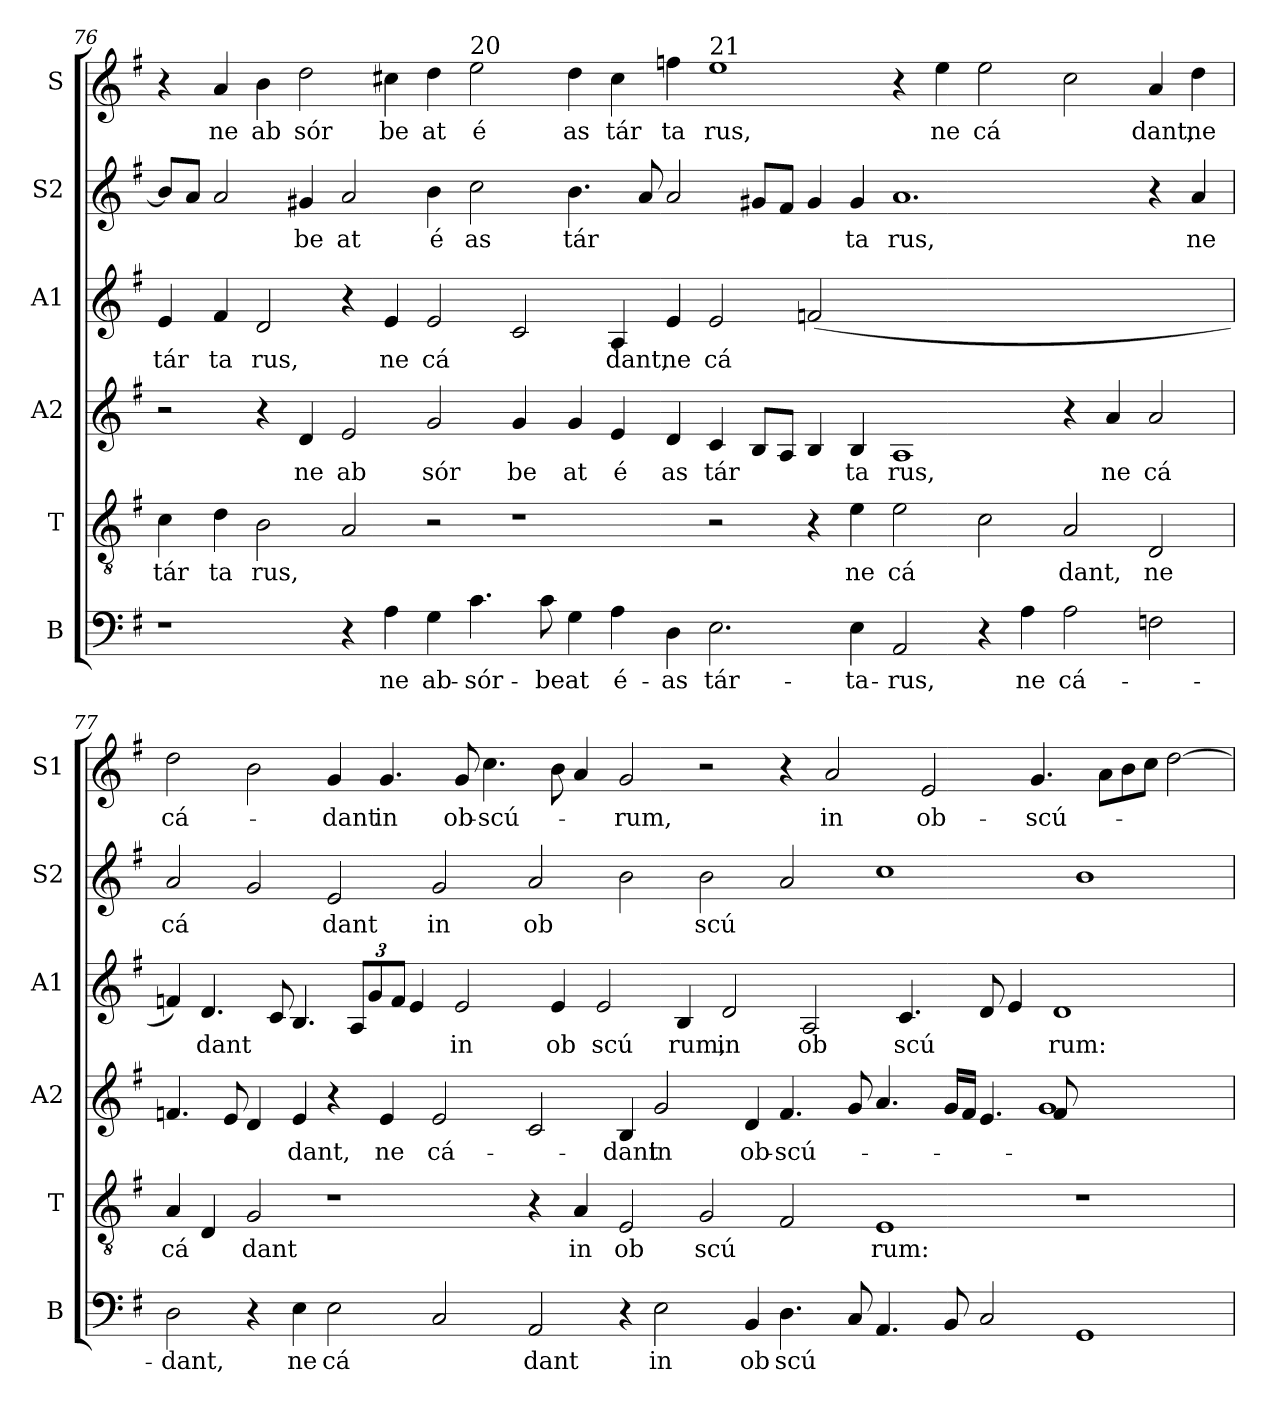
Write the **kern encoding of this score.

**kern	**text	**kern	**text	**kern	**text	**kern	**text	**kern	**text	**kern	**text
*part6	*part6	*part5	*part5	*part4	*part4	*part3	*part3	*part2	*part2	*part1	*part1
*staff6	*staff6	*staff5	*staff5	*staff4	*staff4	*staff3	*staff3	*staff2	*staff2	*staff1	*staff1
*I"B	*	*I"T	*	*I"A2	*	*I"A1	*	*I"S2	*	*I"S	*
*I'B	*	*I'T	*	*I'A2	*	*I'A1	*	*I'S2	*	*I'S1	*
!!LO:LB:g=z
*clefF4	*	*clefGv2	*	*clefG2	*	*clefG2	*	*clefG2	*	*clefG2	*
*k[f#]	*	*k[f#]	*	*k[f#]	*	*k[f#]	*	*k[f#]	*	*k[f#]	*
*G:	*	*G:	*	*G:	*	*G:	*	*G:	*	*G:	*
=76	=76	=76	=76	=76	=76	=76	=76	=76	=76	=76	=76
!	!	!	!LO:LY:b:cj	!	!	!	!LO:LY:b:cj	!	!	!	!
1r	.	4c\	tár	2r	.	4e/	tár	8b/L]	.	4r	.
.	.	.	.	.	.	.	.	8a/J	.	.	.
!	!	!	!LO:LY:b:cj	!	!	!	!LO:LY:b:cj	!	!	!	!LO:LY:b:cj
.	.	4d\	ta	.	.	4f#/	ta	2a/	.	4a/	ne
!	!	!	!LO:LY:b	!	!	!	!LO:LY:b:cj	!	!	!	!LO:LY:b:cj
.	.	2B\	rus,	4r	.	2d/	rus,	.	.	4b\	ab
!	!	!	!	!	!LO:LY:b:cj	!	!	!	!LO:LY:b:cj	!	!LO:LY:b:cj
.	.	.	.	4d/	ne	.	.	4g#X/	be	2dd\	sór
!	!	!	!	!	!LO:LY:b:cj	!	!	!	!LO:LY:b:cj	!	!
4r	.	2A/	.	2e/	ab	4r	.	2a/	at	.	.
!	!LO:LY:b:cj	!	!	!	!	!	!LO:LY:b:cj	!	!	!	!LO:LY:b:cj
4A\	ne	.	.	.	.	4e/	ne	.	.	4cc#X\	be
!	!LO:LY:b:cj	!	!	!	!LO:LY:b:cj	!	!LO:LY:b:cj	!	!LO:LY:b:cj	!	!LO:LY:b:cj
4G\	ab-	2r	.	2g/	sór	2e/	cá	4b\	é	4dd\	at
!	!	!	!	!	!	!	!	!	!	!LO:TX:a:t=20	!
!	!LO:LY:b:cj	!	!	!	!	!	!	!	!LO:LY:b:cj	!	!LO:LY:b:cj
4.c\	-sór-	.	.	.	.	.	.	2cc\	as	2ee\	é
!	!	!	!	!	!LO:LY:b:cj	!	!	!	!	!	!
.	.	1r	.	4g/	be	2c/	.	.	.	.	.
!	!LO:LY:b:cj	!	!	!	!	!	!	!	!	!	!
8c\	-beat	.	.	.	.	.	.	.	.	.	.
!	!	!	!	!	!LO:LY:b:cj	!	!	!	!LO:LY:b	!	!LO:LY:b:cj
4G\	.	.	.	4g/	at	.	.	4.b\	tár	4dd\	as
!	!LO:LY:b:cj	!	!	!	!LO:LY:b:cj	!	!LO:LY:b:cj	!	!	!	!LO:LY:b:cj
4A\	é-	.	.	4e/	é	4A/	dant,	.	.	4cc#\	tár
.	.	.	.	.	.	.	.	8a/	.	.	.
!	!LO:LY:b:cj	!	!	!	!LO:LY:b:cj	!	!LO:LY:b:cj	!	!	!	!LO:LY:b:cj
4D\	-as	.	.	4d/	as	4e/	ne	2a/	.	4ffn\	ta
!	!	!	!	!	!	!	!	!	!	!LO:TX:a:t=21	!
!	!LO:LY:b:cj	!	!	!	!LO:LY:b	!	!LO:LY:b:cj	!	!	!	!LO:LY:b:cj
2.E\	tár-	2r	.	4c/	tár	2e/	cá	.	.	1ee	rus,
.	.	.	.	8B/L	.	.	.	8g#X/L	.	.	.
.	.	.	.	8A/J	.	.	.	8f#/J	.	.	.
.	.	4r	.	4B/	.	(>2fn/	.	4g#/	.	.	.
!	!LO:LY:b:cj	!	!LO:LY:b:cj	!	!LO:LY:b:cj	!	!	!	!LO:LY:b:cj	!	!
4E\	-ta-	4e\	ne	4B/	ta	.	.	4g#/	ta	.	.
!	!LO:LY:b:cj	!	!LO:LY:b:cj	!	!LO:LY:b:cj	!	!	!	!LO:LY:b:cj	!	!
2AA/	-rus,	2e\	cá	1A	rus,	0ryy	.	1.a	rus,	4r	.
!	!	!	!	!	!	!	!	!	!	!	!LO:LY:b:cj
.	.	.	.	.	.	.	.	.	.	4ee\	ne
!	!	!	!	!	!	!	!	!	!	!	!LO:LY:b:cj
4r	.	2c\	.	.	.	.	.	.	.	2ee\	cá
!	!LO:LY:b:cj	!	!	!	!	!	!	!	!	!	!
4A\	ne	.	.	.	.	.	.	.	.	.	.
!	!LO:LY:b:cj	!	!LO:LY:b:cj	!	!	!	!	!	!	!	!
2A\	cá-	2A/	dant,	4r	.	.	.	.	.	2cc#\	.
!	!	!	!	!	!LO:LY:b:cj	!	!	!	!	!	!
.	.	.	.	4a/	ne	.	.	.	.	.	.
!	!	!	!LO:LY:b:cj	!	!LO:LY:b:cj	!	!	!	!	!	!LO:LY:b:cj
2Fn\	.	2D/	ne	2a/	cá	.	.	4r	.	4a/	dant,
!	!	!	!	!	!	!	!	!	!LO:LY:b:cj	!	!LO:LY:b:cj
.	.	.	.	.	.	.	.	4a/	ne	4dd\	ne
!!LO:PB:g=z
=77	=77	=77	=77	=77	=77	=77	=77	=77	=77	=77	=77
!	!LO:LY:b:cj	!	!LO:LY:b:cj	!	!	!	!	!	!LO:LY:b:cj	!	!LO:LY:b:cj
*	*	*	*	*^	*	*	*	*	*	*	*
2D\	-dant,	4A/	cá	4.fn/	1...ryy	.	4fn/)	.	2a/	cá	2dd\	cá-
!	!	!	!	!	!	!	!	!LO:LY:b	!	!	!	!
.	.	4D/	.	.	.	.	4.d/	dant	.	.	.	.
.	.	.	.	8e/	.	.	.	.	.	.	.	.
!	!	!	!LO:LY:b:cj	!	!	!	!	!	!	!	!	!
4r	.	2G/	dant	4d/	.	.	.	.	2g/	.	2b\	.
.	.	.	.	.	.	.	8c/	.	.	.	.	.
!	!LO:LY:b:cj	!	!	!	!	!LO:LY:b:cj	!	!	!	!	!	!
4E\	ne	.	.	4e/	.	dant,	4.B/	.	.	.	.	.
!	!LO:LY:b:cj	!	!	!	!	!	!	!	!	!LO:LY:b:cj	!	!LO:LY:b:cj
2E\	cá	1r	.	4r	.	.	.	.	2e/	dant	4g/	-dant
.	.	.	.	.	.	.	12A/L	.	.	.	.	.
.	.	.	.	.	.	.	12g/	.	.	.	.	.
!	!	!	!	!	!	!LO:LY:b:cj	!	!	!	!	!	!LO:LY:b:cj
.	.	.	.	4e/	.	ne	.	.	.	.	4.g/	in
.	.	.	.	.	.	.	12f/J	.	.	.	.	.
.	.	.	.	.	.	.	4e/	.	.	.	.	.
!	!	!	!	!	!	!LO:LY:b:cj	!	!	!	!LO:LY:b:cj	!	!
2C/	.	.	.	2e/	.	cá-	.	.	2g/	in	.	.
!	!	!	!	!	!	!	!	!LO:LY:b:cj	!	!	!	!LO:LY:b:cj
.	.	.	.	.	.	.	2e/	in	.	.	8g/	ob-
!	!	!	!	!	!	!	!	!	!	!	!	!LO:LY:b
.	.	.	.	.	.	.	.	.	.	.	4.cc\	-scú-
*	*	*	*	*v	*v	*	*	*	*	*	*	*
!	!LO:LY:b:cj	!	!	!	!	!	!	!	!LO:LY:b:cj	!	!
2AA/	dant	4r	.	2c/	.	.	.	2a/	ob	.	.
!	!	!	!	!	!	!	!LO:LY:b:cj	!	!	!	!
.	.	.	.	.	.	4e/	ob	.	.	8b\	.
!	!	!	!LO:LY:b:cj	!	!	!	!	!	!	!	!
.	.	4A/	in	.	.	.	.	.	.	4a/	.
!	!	!	!	!	!	!	!LO:LY:b:cj	!	!	!	!
.	.	.	.	.	.	2e/	scú	.	.	.	.
!	!	!	!LO:LY:b:cj	!	!LO:LY:b:cj	!	!	!	!	!	!LO:LY:b:cj
4r	.	2E/	ob	4B/	-dant	.	.	2b\	.	2g/	-rum,
!	!LO:LY:b:cj	!	!	!	!LO:LY:b:cj	!	!	!	!	!	!
2E\	in	.	.	2g/	in	.	.	.	.	.	.
!	!	!	!	!	!	!	!LO:LY:b:cj	!	!	!	!
.	.	.	.	.	.	4B/	rum,	.	.	.	.
!	!	!	!LO:LY:b	!	!	!	!	!	!LO:LY:b	!	!
.	.	2G/	scú	.	.	.	.	2b\	scú	2r	.
!	!	!	!	!	!	!	!LO:LY:b:cj	!	!	!	!
.	.	.	.	.	.	2d/	in	.	.	.	.
!	!LO:LY:b:cj	!	!	!	!LO:LY:b:cj	!	!	!	!	!	!
4BB/	ob	.	.	4d/	ob-	.	.	.	.	.	.
!	!LO:LY:b	!	!	!	!LO:LY:b	!	!	!	!	!	!
4.D\	scú	2F#/	.	4.f/	-scú-	.	.	2a/	.	4r	.
!	!	!	!	!	!	!	!LO:LY:b:cj	!	!	!	!
.	.	.	.	.	.	2A/	ob	.	.	.	.
!	!	!	!	!	!	!	!	!	!	!	!LO:LY:b:cj
.	.	.	.	.	.	.	.	.	.	2a/	in
8C/	.	.	.	8g/	.	.	.	.	.	.	.
!	!	!	!LO:LY:b:cj	!	!	!	!	!	!	!	!
4.AA/	.	1E	rum:	4.a/	.	.	.	1cc	.	.	.
!	!	!	!	!	!	!	!LO:LY:b	!	!	!	!
.	.	.	.	.	.	4.c/	scú	.	.	.	.
!	!	!	!	!	!	!	!	!	!	!	!LO:LY:b:cj
.	.	.	.	.	.	.	.	.	.	2e/	ob-
8BB/	.	.	.	16g/L	.	.	.	.	.	.	.
.	.	.	.	16f/J	.	.	.	.	.	.	.
2C/	.	.	.	4.e/	.	8d/	.	.	.	.	.
.	.	.	.	.	.	4e/	.	.	.	.	.
!	!	!	!	!	!	!	!	!	!	!	!LO:LY:b
.	.	.	.	.	.	.	.	.	.	4.g/	-scú-
*	*	*	*	*^	*	*	*	*	*	*	*
!	!	!	!	!	!	!	!	!LO:LY:b:cj	!	!	!	!
.	.	.	.	8f/	1g	.	1d	rum:	.	.	.	.
!	!	!LO:N:vis=1	!	!	!	!	!	!	!	!	!	!
1GG	.	2..r	.	8ryy	.	.	.	.	1b	.	.	.
.	.	.	.	2..ryy	.	.	.	.	.	.	8a\L	.
.	.	.	.	.	.	.	.	.	.	.	8b\	.
.	.	.	.	.	.	.	.	.	.	.	8cc\J	.
.	.	.	.	.	.	.	.	.	.	.	[<2dd\	.
.	.	8ryy	.	.	8ryy	.	8ryy	.	.	.	.	.
*	*	*	*	*v	*v	*	*	*	*	*	*	*
=	=	=	=	=	=	=	=	=	=	=	=
*-	*-	*-	*-	*-	*-	*-	*-	*-	*-	*-	*-
